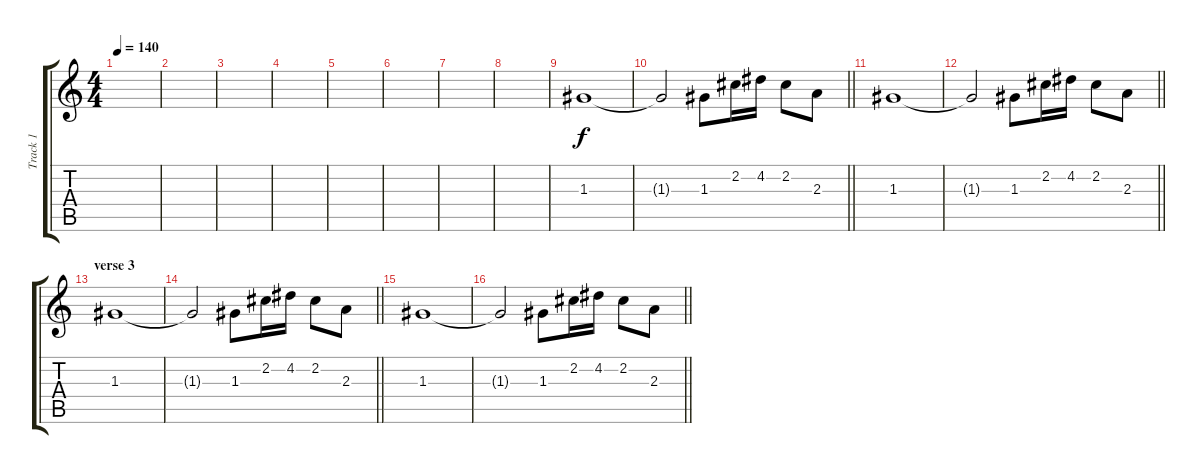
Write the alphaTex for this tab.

\track ("Track 1" "Track 1") {instrument distortionguitar}
\staff {score tabs}
\tuning (E4 B3 G3 D3 A2 E2) {hide}
\ts (4 4)
\tempo 140
\clef g2
\ks c
|
|
|
|
|
|
|
|
1.3.1 |
\barLineRight lightlight
1.3{t}.2 1.3.8 2.2.16 4.2.16 2.2.8 2.3.8 |
1.3.1 |
\barLineRight lightlight
1.3{t}.2 1.3.8 2.2.16 4.2.16 2.2.8 2.3.8 |
\section ("" "verse 3")
1.3.1 |
\barLineRight lightlight
1.3{t}.2 1.3.8 2.2.16 4.2.16 2.2.8 2.3.8 |
1.3.1 |
\barLineRight lightlight
1.3{t}.2 1.3.8 2.2.16 4.2.16 2.2.8 2.3.8
